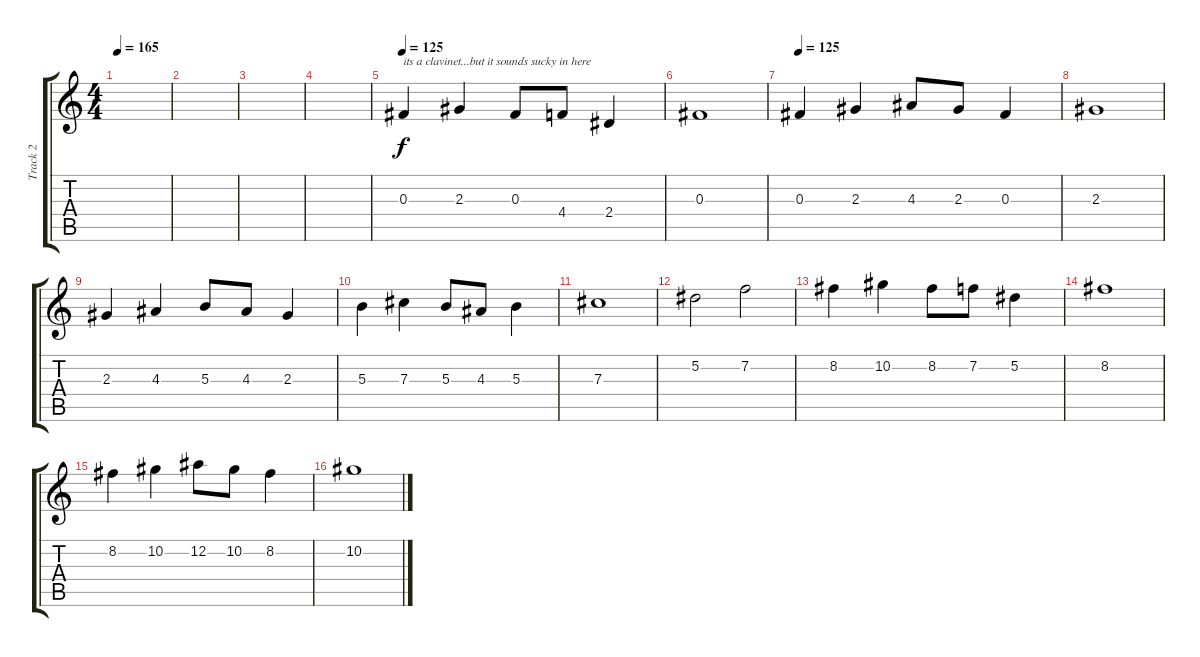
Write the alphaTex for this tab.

\track ("Track 2" "Track 2") {instrument stringensemble1}
\staff {score tabs}
\tuning (Eb5 Bb4 Gb4 Db4 Ab3 Eb3) {hide}
\ts (4 4)
\tempo 165
\clef g2
\ks c
|
|
|
|
\tempo 125
0.3.4{txt "its a clavinet...but it sounds sucky in here" instrument clavinet} 2.3.4 0.3.8 4.4.8 2.4.4 |
0.3.1 |
\tempo 125
0.3.4{instrument clavinet} 2.3.4 4.3.8 2.3.8 0.3.4 |
2.3.1 |
2.3.4 4.3.4 5.3.8 4.3.8 2.3.4 |
5.3.4 7.3.4 5.3.8 4.3.8 5.3.4 |
7.3.1 |
5.2.2 7.2.2 |
8.2.4 10.2.4 8.2.8 7.2.8 5.2.4 |
8.2.1 |
8.2.4 10.2.4 12.2.8 10.2.8 8.2.4 |
10.2.1
